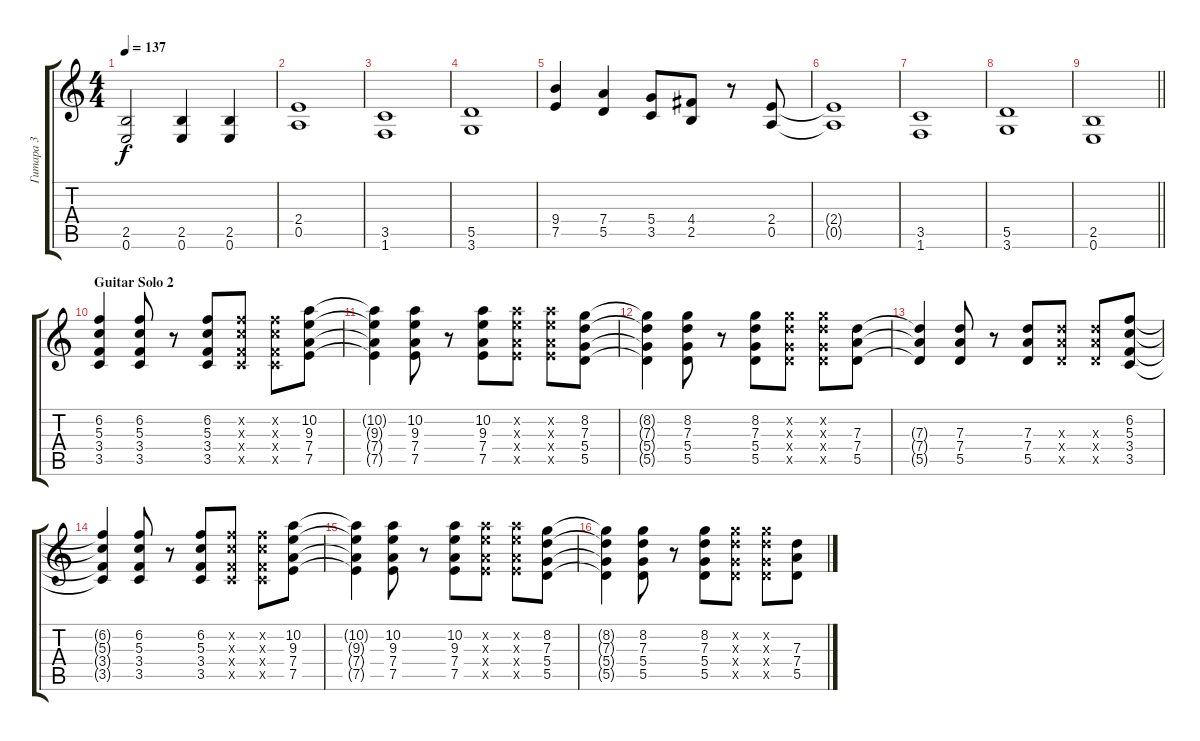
\track ("Гитара 3" "Гитара 3") {instrument distortionguitar}
\staff {score tabs}
\tuning (E4 B3 G3 D3 A2 E2) {hide}
\ts (4 4)
\tempo 137
\clef g2
\ks aminor
(2.5 0.6).2{dy f} (2.5 0.6).4 (2.5 0.6).4 |
(2.4 0.5).1 |
(3.5 1.6).1 |
(5.5 3.6).1 |
(9.4 7.5).4 (7.4 5.5).4 (5.4 3.5).8 (4.4 2.5).8 r.8 (2.4 0.5).8 |
(2.4{t} 0.5{t}).1 |
(3.5 1.6).1 |
(5.5 3.6).1 |
\barLineRight lightlight
(2.5 0.6).1 |
\section ("" "Guitar Solo 2")
(6.2 5.3 3.4 3.5).4 (6.2 5.3 3.4 3.5).8 r.8 (6.2 5.3 3.4 3.5).8 (6.2{x} 5.3{x} 3.4{x} 3.5{x}).8 (6.2{x} 5.3{x} 3.4{x} 3.5{x}).8 (10.2 9.3 7.4 7.5).8 |
(10.2{t} 9.3{t} 7.4{t} 7.5{t}).4 (10.2 9.3 7.4 7.5).8 r.8 (10.2 9.3 7.4 7.5).8 (10.2{x} 9.3{x} 7.4{x} 7.5{x}).8 (10.2{x} 9.3{x} 7.4{x} 7.5{x}).8 (8.2 7.3 5.4 5.5).8 |
(8.2{t} 7.3{t} 5.4{t} 5.5{t}).4 (8.2 7.3 5.4 5.5).8 r.8 (8.2 7.3 5.4 5.5).8 (8.2{x} 7.3{x} 5.4{x} 5.5{x}).8 (8.2{x} 7.3{x} 5.4{x} 5.5{x}).8 (7.3 7.4 5.5).8 |
(7.3{t} 7.4{t} 5.5{t}).4 (7.3 7.4 5.5).8 r.8 (7.3 7.4 5.5).8 (7.3{x} 7.4{x} 5.5{x}).8 (7.3{x} 7.4{x} 5.5{x}).8 (6.2 5.3 3.4 3.5).8 |
(6.2{t} 5.3{t} 3.4{t} 3.5{t}).4 (6.2 5.3 3.4 3.5).8 r.8 (6.2 5.3 3.4 3.5).8 (6.2{x} 5.3{x} 3.4{x} 3.5{x}).8 (6.2{x} 5.3{x} 3.4{x} 3.5{x}).8 (10.2 9.3 7.4 7.5).8 |
(10.2{t} 9.3{t} 7.4{t} 7.5{t}).4 (10.2 9.3 7.4 7.5).8 r.8 (10.2 9.3 7.4 7.5).8 (10.2{x} 9.3{x} 7.4{x} 7.5{x}).8 (10.2{x} 9.3{x} 7.4{x} 7.5{x}).8 (8.2 7.3 5.4 5.5).8 |
(8.2{t} 7.3{t} 5.4{t} 5.5{t}).4 (8.2 7.3 5.4 5.5).8 r.8 (8.2 7.3 5.4 5.5).8 (8.2{x} 7.3{x} 5.4{x} 5.5{x}).8 (8.2{x} 7.3{x} 5.4{x} 5.5{x}).8 (7.3 7.4 5.5).8
